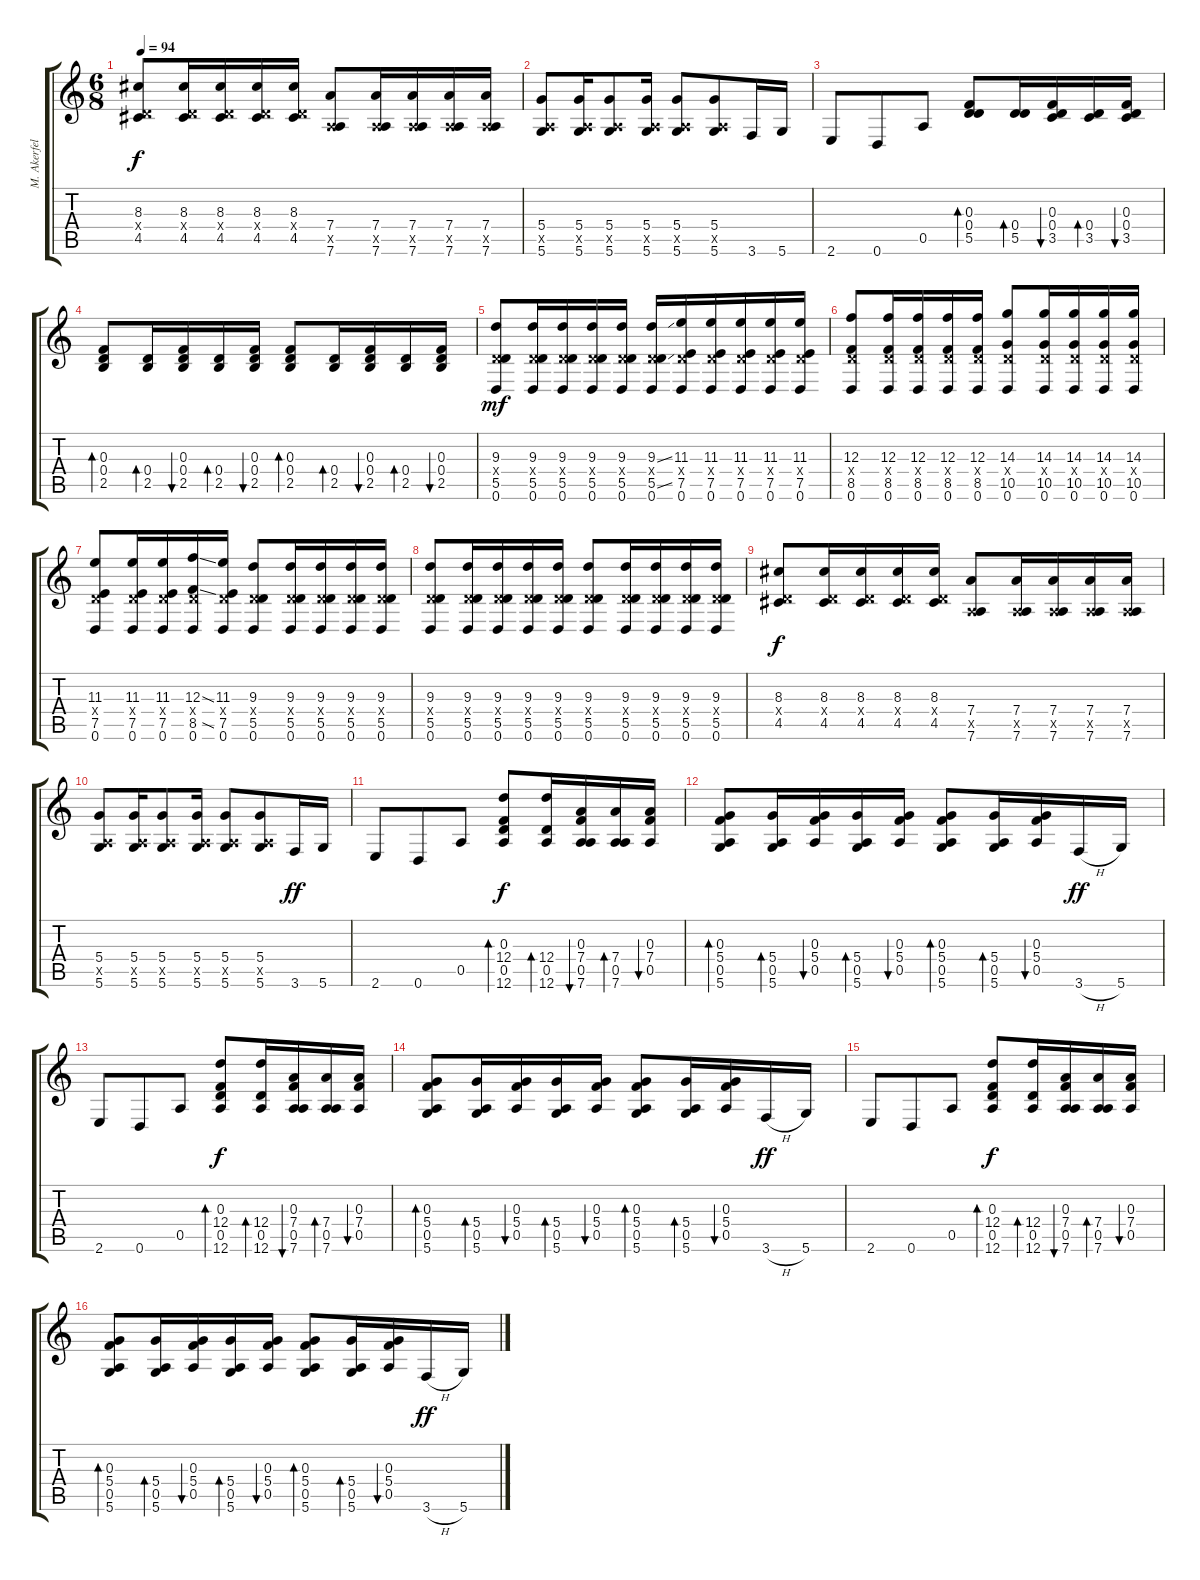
\track ("M. Akerfeldt" "M. Akerfel") {instrument distortionguitar}
\staff {score tabs}
\tuning (E4 A3 F3 D3 A2 D2) {hide}
\ts (6 8)
\tempo 94
\clef g2
\ks c
(8.3 0.4{x} 4.5).8{dy f} (8.3 0.4{x} 4.5).16 (8.3 0.4{x} 4.5).16 (8.3 0.4{x} 4.5).16 (8.3 0.4{x} 4.5).16 (7.4 0.5{x} 7.6).8 (7.4 0.5{x} 7.6).16 (7.4 0.5{x} 7.6).16 (7.4 0.5{x} 7.6).16 (7.4 0.5{x} 7.6).16 |
(5.4 0.5{x} 5.6).8 (5.4 0.5{x} 5.6).16 (5.4 0.5{x} 5.6).8 (5.4 0.5{x} 5.6).16 (5.4 0.5{x} 5.6).8 (5.4 0.5{x} 5.6).8 3.6.16 5.6.16 |
2.6.8 0.6.8 0.5.8 (0.3 0.4 5.5).8{bd 60} (0.4 5.5).16{bd 60} (0.3 0.4 3.5).16{bu 60} (0.4 3.5).16{bd 60} (0.3 0.4 3.5).16{bu 60} |
(0.3 0.4 2.5).8{bd 60} (0.4 2.5).16{bd 60} (0.3 0.4 2.5).16{bu 60} (0.4 2.5).16{bd 60} (0.3 0.4 2.5).16{bu 60} (0.3 0.4 2.5).8{bd 60} (0.4 2.5).16{bd 60} (0.3 0.4 2.5).16{bu 60} (0.4 2.5).16{bd 60} (0.3 0.4 2.5).16{bu 60} |
(9.3 0.4{x} 5.5 0.6).8{dy mf} (9.3 0.4{x} 5.5 0.6).16 (9.3 0.4{x} 5.5 0.6).16 (9.3 0.4{x} 5.5 0.6).16 (9.3 0.4{x} 5.5 0.6).16 (9.3{ss} 0.4{x} 5.5{ss} 0.6).16 (11.3 0.4{x} 7.5 0.6).16 (11.3 0.4{x} 7.5 0.6).16 (11.3 0.4{x} 7.5 0.6).16 (11.3 0.4{x} 7.5 0.6).16 (11.3 0.4{x} 7.5 0.6).16 |
(12.3 0.4{x} 8.5 0.6).8 (12.3 0.4{x} 8.5 0.6).16 (12.3 0.4{x} 8.5 0.6).16 (12.3 0.4{x} 8.5 0.6).16 (12.3 0.4{x} 8.5 0.6).16 (14.3 0.4{x} 10.5 0.6).8 (14.3 0.4{x} 10.5 0.6).16 (14.3 0.4{x} 10.5 0.6).16 (14.3 0.4{x} 10.5 0.6).16 (14.3 0.4{x} 10.5 0.6).16 |
(11.3 0.4{x} 7.5 0.6).8 (11.3 0.4{x} 7.5 0.6).16 (11.3 0.4{x} 7.5 0.6).16 (12.3{ss} 0.4{x} 8.5{ss} 0.6).16 (11.3 0.4{x} 7.5 0.6).16 (9.3 0.4{x} 5.5 0.6).8 (9.3 0.4{x} 5.5 0.6).16 (9.3 0.4{x} 5.5 0.6).16 (9.3 0.4{x} 5.5 0.6).16 (9.3 0.4{x} 5.5 0.6).16 |
(9.3 0.4{x} 5.5 0.6).8 (9.3 0.4{x} 5.5 0.6).16 (9.3 0.4{x} 5.5 0.6).16 (9.3 0.4{x} 5.5 0.6).16 (9.3 0.4{x} 5.5 0.6).16 (9.3 0.4{x} 5.5 0.6).8 (9.3 0.4{x} 5.5 0.6).16 (9.3 0.4{x} 5.5 0.6).16 (9.3 0.4{x} 5.5 0.6).16 (9.3 0.4{x} 5.5 0.6).16 |
(8.3 0.4{x} 4.5).8{dy f} (8.3 0.4{x} 4.5).16 (8.3 0.4{x} 4.5).16 (8.3 0.4{x} 4.5).16 (8.3 0.4{x} 4.5).16 (7.4 0.5{x} 7.6).8 (7.4 0.5{x} 7.6).16 (7.4 0.5{x} 7.6).16 (7.4 0.5{x} 7.6).16 (7.4 0.5{x} 7.6).16 |
(5.4 0.5{x} 5.6).8 (5.4 0.5{x} 5.6).16 (5.4 0.5{x} 5.6).8 (5.4 0.5{x} 5.6).16 (5.4 0.5{x} 5.6).8 (5.4 0.5{x} 5.6).8 3.6.16{dy ff} 5.6.16 |
2.6.8 0.6.8 0.5.8 (0.3 12.4 0.5 12.6).8{bd 60 dy f} (12.4 0.5 12.6).16{bd 60} (0.3 7.4 0.5 7.6).16{bu 60} (7.4 0.5 7.6).16{bd 60} (0.3 7.4 0.5).16{bu 60} |
(0.3 5.4 0.5 5.6).8{bd 60} (5.4 0.5 5.6).16{bd 60} (0.3 5.4 0.5).16{bu 60} (5.4 0.5 5.6).16{bd 60} (0.3 5.4 0.5).16{bu 60} (0.3 5.4 0.5 5.6).8{bd 60} (5.4 0.5 5.6).16{bd 60} (0.3 5.4 0.5).16{bu 60} 3.6{h}.16{dy ff} 5.6.16 |
2.6.8 0.6.8 0.5.8 (0.3 12.4 0.5 12.6).8{bd 60 dy f} (12.4 0.5 12.6).16{bd 60} (0.3 7.4 0.5 7.6).16{bu 60} (7.4 0.5 7.6).16{bd 60} (0.3 7.4 0.5).16{bu 60} |
(0.3 5.4 0.5 5.6).8{bd 60} (5.4 0.5 5.6).16{bd 60} (0.3 5.4 0.5).16{bu 60} (5.4 0.5 5.6).16{bd 60} (0.3 5.4 0.5).16{bu 60} (0.3 5.4 0.5 5.6).8{bd 60} (5.4 0.5 5.6).16{bd 60} (0.3 5.4 0.5).16{bu 60} 3.6{h}.16{dy ff} 5.6.16 |
2.6.8 0.6.8 0.5.8 (0.3 12.4 0.5 12.6).8{bd 60 dy f} (12.4 0.5 12.6).16{bd 60} (0.3 7.4 0.5 7.6).16{bu 60} (7.4 0.5 7.6).16{bd 60} (0.3 7.4 0.5).16{bu 60} |
(0.3 5.4 0.5 5.6).8{bd 60} (5.4 0.5 5.6).16{bd 60} (0.3 5.4 0.5).16{bu 60} (5.4 0.5 5.6).16{bd 60} (0.3 5.4 0.5).16{bu 60} (0.3 5.4 0.5 5.6).8{bd 60} (5.4 0.5 5.6).16{bd 60} (0.3 5.4 0.5).16{bu 60} 3.6{h}.16{dy ff} 5.6.16
